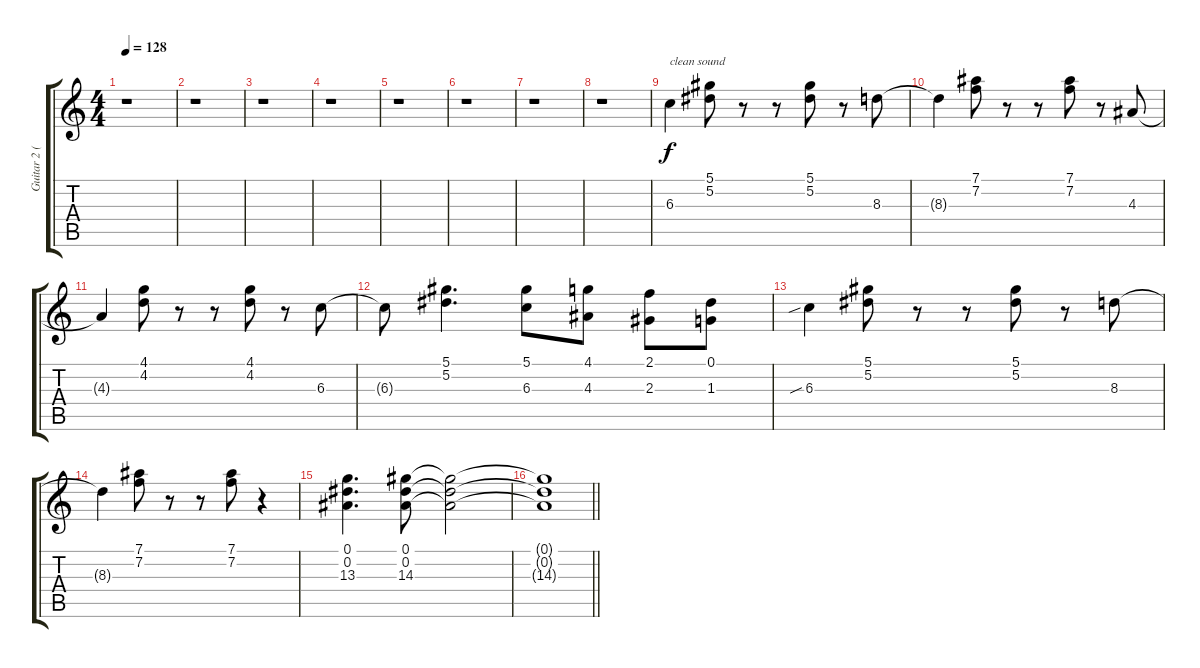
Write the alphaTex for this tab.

\track ("Guitar 2 (Izzy Stradlin')" "Guitar 2 (") {instrument distortionguitar}
\staff {score tabs}
\tuning (Eb4 Bb3 Gb3 Db3 Ab2 Eb2) {hide}
\ts (4 4)
\tempo 128
\clef g2
\ks c
r.1{dy f} |
r.1 |
r.1 |
r.1 |
r.1 |
r.1 |
r.1 |
r.1 |
6.3.4{txt "clean sound" instrument electricguitarjazz} (5.1 5.2).8 r.8 r.8 (5.1 5.2).8 r.8 8.3.8 |
8.3{t}.4 (7.1 7.2).8 r.8 r.8 (7.1 7.2).8 r.8 4.3.8 |
4.3{t}.4 (4.1 4.2).8 r.8 r.8 (4.1 4.2).8 r.8 6.3.8 |
6.3{t}.8 (5.1 5.2).4{d} (5.1 6.3).8 (4.1 4.3).8 (2.1 2.3).8 (0.1 1.3).8 |
6.3{sib}.4 (5.1 5.2).8 r.8 r.8 (5.1 5.2).8 r.8 8.3.8 |
8.3{t}.4 (7.1 7.2).8 r.8 r.8 (7.1 7.2).8 r.4 |
(0.1 0.2 13.3).4{d} (0.1 0.2 14.3).8 (0.1{t} 0.2{t} 14.3{t}).2 |
\barLineRight lightlight
(0.1{t} 0.2{t} 14.3{t}).1
